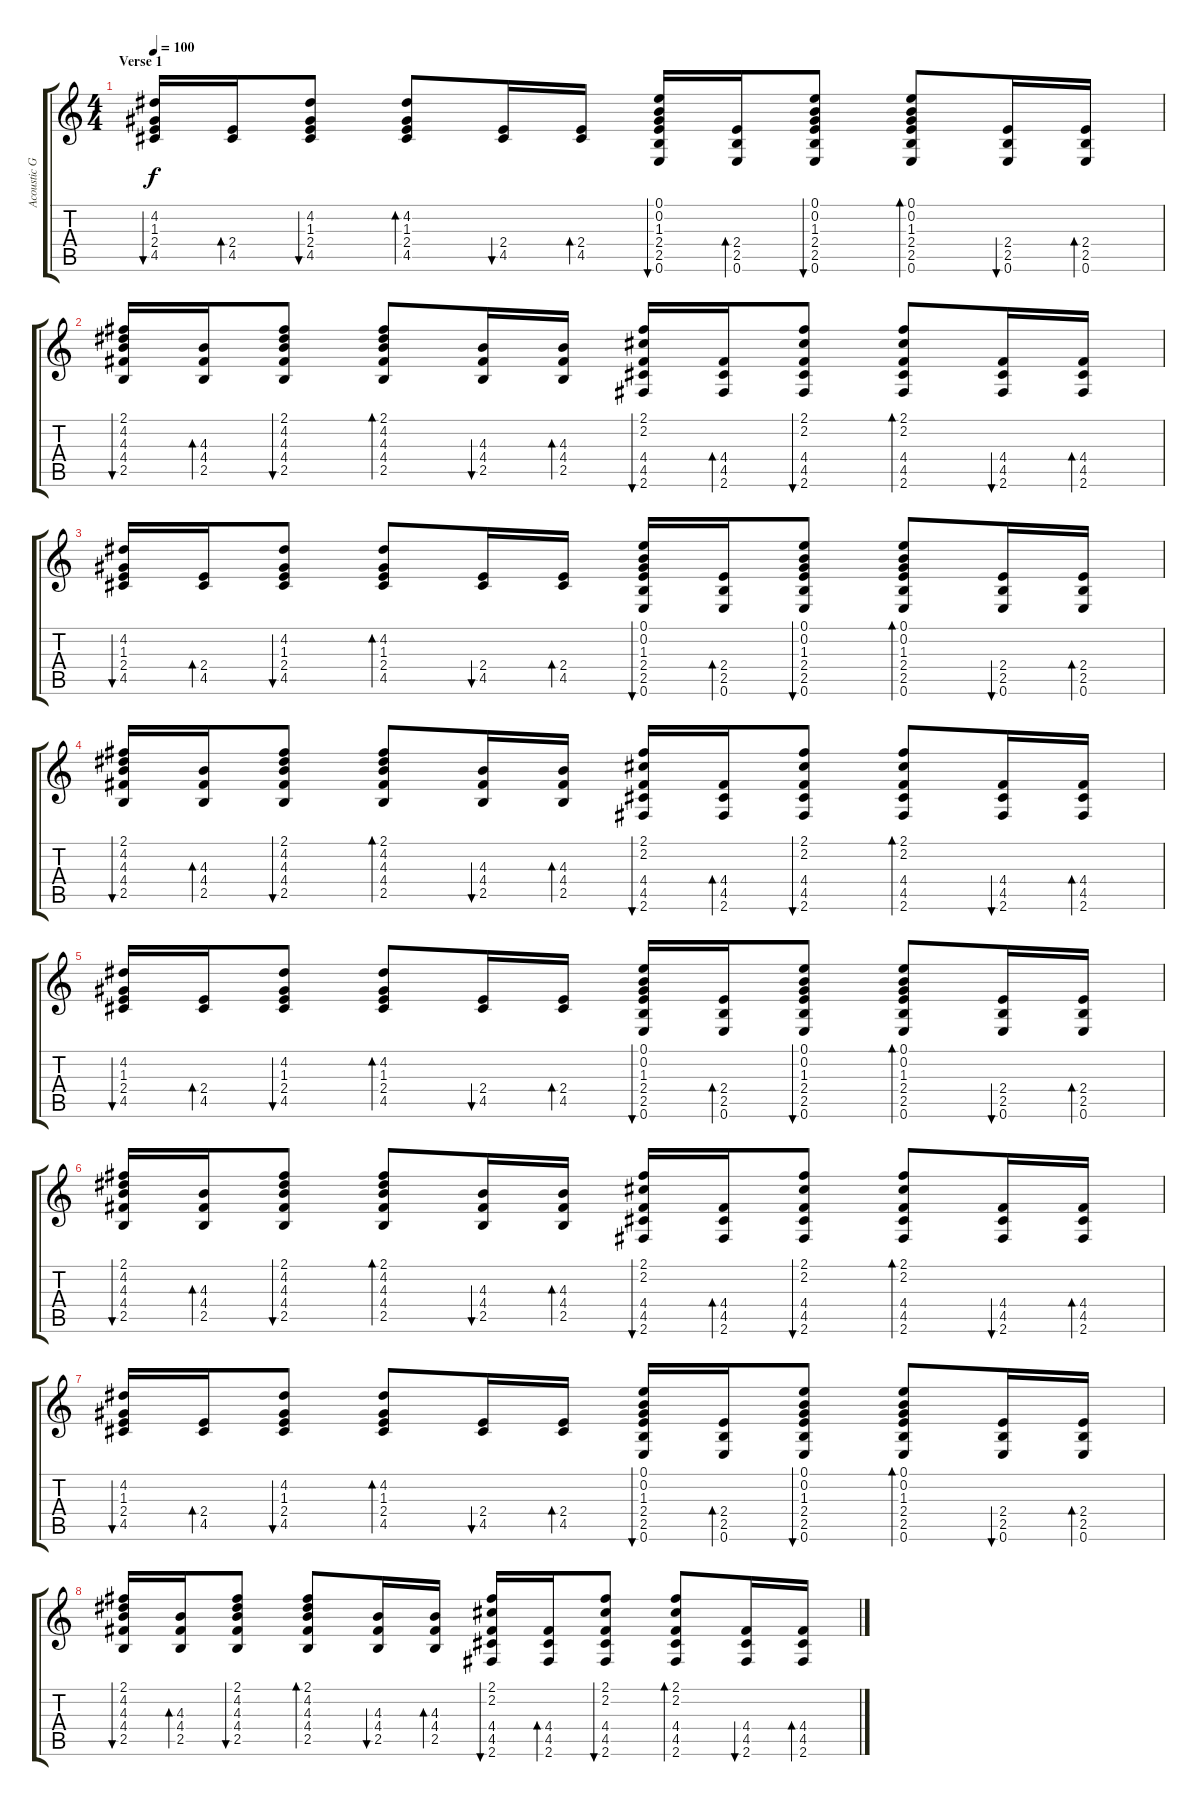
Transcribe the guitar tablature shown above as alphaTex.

\track ("Acoustic Gtr" "Acoustic G") {instrument acousticguitarsteel}
\staff {score tabs}
\tuning (E4 B3 G3 D3 A2 E2) {hide}
\ts (4 4)
\section ("" "Verse 1")
\tempo 100
\clef g2
\ks c
(4.2 1.3 2.4 4.5).16{bu 30 dy f volume 5} (2.4 4.5).16{bd 30} (4.2 1.3 2.4 4.5).8{bu 30} (4.2 1.3 2.4 4.5).8{bd 30} (2.4 4.5).16{bu 30} (2.4 4.5).16{bd 30} (0.1 0.2 1.3 2.4 2.5 0.6).16{bu 30} (2.4 2.5 0.6).16{bd 30} (0.1 0.2 1.3 2.4 2.5 0.6).8{bu 30} (0.1 0.2 1.3 2.4 2.5 0.6).8{bd 30} (2.4 2.5 0.6).16{bu 30} (2.4 2.5 0.6).16{bd 30} |
(2.1 4.2 4.3 4.4 2.5).16{bu 30} (4.3 4.4 2.5).16{bd 30} (2.1 4.2 4.3 4.4 2.5).8{bu 30} (2.1 4.2 4.3 4.4 2.5).8{bd 30} (4.3 4.4 2.5).16{bu 30} (4.3 4.4 2.5).16{bd 30} (2.1 2.2 4.4 4.5 2.6).16{bu 30} (4.4 4.5 2.6).16{bd 30} (2.1 2.2 4.4 4.5 2.6).8{bu 30} (2.1 2.2 4.4 4.5 2.6).8{bd 30} (4.4 4.5 2.6).16{bu 30} (4.4 4.5 2.6).16{bd 30} |
(4.2 1.3 2.4 4.5).16{bu 30} (2.4 4.5).16{bd 30} (4.2 1.3 2.4 4.5).8{bu 30} (4.2 1.3 2.4 4.5).8{bd 30} (2.4 4.5).16{bu 30} (2.4 4.5).16{bd 30} (0.1 0.2 1.3 2.4 2.5 0.6).16{bu 30} (2.4 2.5 0.6).16{bd 30} (0.1 0.2 1.3 2.4 2.5 0.6).8{bu 30} (0.1 0.2 1.3 2.4 2.5 0.6).8{bd 30} (2.4 2.5 0.6).16{bu 30} (2.4 2.5 0.6).16{bd 30} |
(2.1 4.2 4.3 4.4 2.5).16{bu 30} (4.3 4.4 2.5).16{bd 30} (2.1 4.2 4.3 4.4 2.5).8{bu 30} (2.1 4.2 4.3 4.4 2.5).8{bd 30} (4.3 4.4 2.5).16{bu 30} (4.3 4.4 2.5).16{bd 30} (2.1 2.2 4.4 4.5 2.6).16{bu 30} (4.4 4.5 2.6).16{bd 30} (2.1 2.2 4.4 4.5 2.6).8{bu 30} (2.1 2.2 4.4 4.5 2.6).8{bd 30} (4.4 4.5 2.6).16{bu 30} (4.4 4.5 2.6).16{bd 30} |
(4.2 1.3 2.4 4.5).16{bu 30} (2.4 4.5).16{bd 30} (4.2 1.3 2.4 4.5).8{bu 30} (4.2 1.3 2.4 4.5).8{bd 30} (2.4 4.5).16{bu 30} (2.4 4.5).16{bd 30} (0.1 0.2 1.3 2.4 2.5 0.6).16{bu 30} (2.4 2.5 0.6).16{bd 30} (0.1 0.2 1.3 2.4 2.5 0.6).8{bu 30} (0.1 0.2 1.3 2.4 2.5 0.6).8{bd 30} (2.4 2.5 0.6).16{bu 30} (2.4 2.5 0.6).16{bd 30} |
(2.1 4.2 4.3 4.4 2.5).16{bu 30} (4.3 4.4 2.5).16{bd 30} (2.1 4.2 4.3 4.4 2.5).8{bu 30} (2.1 4.2 4.3 4.4 2.5).8{bd 30} (4.3 4.4 2.5).16{bu 30} (4.3 4.4 2.5).16{bd 30} (2.1 2.2 4.4 4.5 2.6).16{bu 30} (4.4 4.5 2.6).16{bd 30} (2.1 2.2 4.4 4.5 2.6).8{bu 30} (2.1 2.2 4.4 4.5 2.6).8{bd 30} (4.4 4.5 2.6).16{bu 30} (4.4 4.5 2.6).16{bd 30} |
(4.2 1.3 2.4 4.5).16{bu 30} (2.4 4.5).16{bd 30} (4.2 1.3 2.4 4.5).8{bu 30} (4.2 1.3 2.4 4.5).8{bd 30} (2.4 4.5).16{bu 30} (2.4 4.5).16{bd 30} (0.1 0.2 1.3 2.4 2.5 0.6).16{bu 30} (2.4 2.5 0.6).16{bd 30} (0.1 0.2 1.3 2.4 2.5 0.6).8{bu 30} (0.1 0.2 1.3 2.4 2.5 0.6).8{bd 30} (2.4 2.5 0.6).16{bu 30} (2.4 2.5 0.6).16{bd 30} |
(2.1 4.2 4.3 4.4 2.5).16{bu 30} (4.3 4.4 2.5).16{bd 30} (2.1 4.2 4.3 4.4 2.5).8{bu 30} (2.1 4.2 4.3 4.4 2.5).8{bd 30} (4.3 4.4 2.5).16{bu 30} (4.3 4.4 2.5).16{bd 30} (2.1 2.2 4.4 4.5 2.6).16{bu 30} (4.4 4.5 2.6).16{bd 30} (2.1 2.2 4.4 4.5 2.6).8{bu 30} (2.1 2.2 4.4 4.5 2.6).8{bd 30} (4.4 4.5 2.6).16{bu 30} (4.4 4.5 2.6).16{bd 30}
